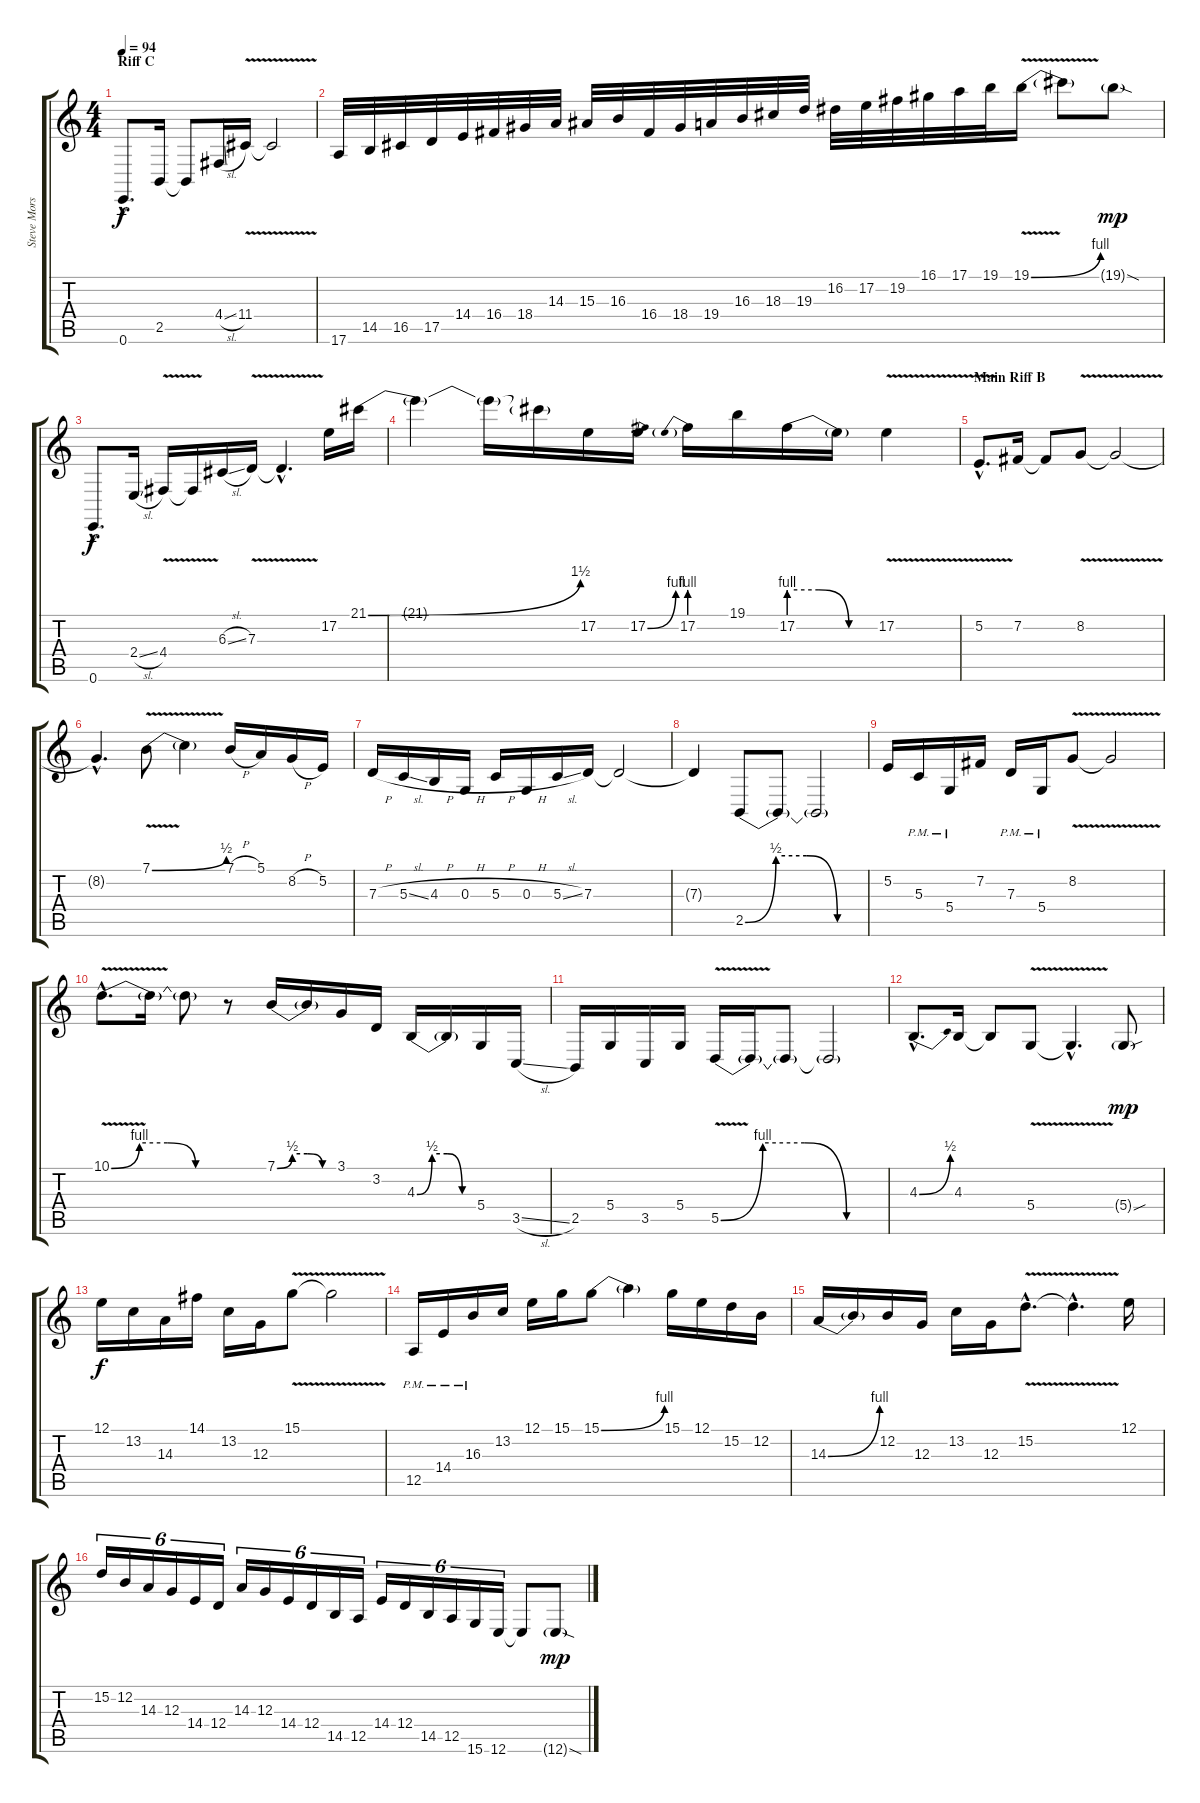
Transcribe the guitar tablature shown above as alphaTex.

\track ("Steve Morse Guitar II Reverb" "Steve Mors") {instrument tremolostrings}
\staff {score tabs}
\tuning (E4 B3 G3 D3 A2 E2) {hide}
\ts (4 4)
\section ("" "Riff C")
\tempo 94
\clef g2
\ks c
0.6{hac}.8{d dy f} 2.5.16 2.5{t}.8 4.4{sl}.16 11.4{v}.16 11.4{t}.2 |
17.6.32 14.5.32 16.5.32 17.5.32 14.4.32 16.4.32 18.4.32 14.3.32 15.3.32 16.3.32 16.4.32 18.4.32 19.4.32 16.3.32 18.3.32 19.3.32 16.2.32 17.2.32 19.2.32 16.1.32 17.1.32 19.1.32 19.1{be (bend 0 0 60 4) v}.16 19.1{t}.8 19.1{sod g}.8{dy mp} |
0.6{hac}.8{d dy f} 2.4{sl}.16 4.4{v}.16 4.4{t}.16 6.3{sl}.16 7.3{v}.16 7.3{hac t}.4{d} 17.2.16 21.1{be (bend 0 0 60 6)}.16 |
21.1{t}.4 21.1{t}.16 21.1{t}.16 17.2.16 17.2{be (bend 0 0 60 4)}.16 17.2{be (prebend 0 4 60 4)}.16 19.1.16 17.2{be (custom 0 4 20 4 40 0 60 0)}.16 17.2{t}.16 17.2{v}.4 |
\section ("" "Main Riff B")
5.2{v hac}.8{d} 7.2.16 7.2{t}.8 8.2{v}.8 8.2{t}.2 |
8.2{hac t}.4{d} 7.1{be (bend 0 0 60 2) v}.8 7.1{t}.4 7.1{h}.16 5.1.16 8.2{h}.16 5.2.16 |
7.3{h}.16 5.3{sl}.16 4.3{h}.16 0.3{h}.16 5.3{h}.16 0.3{h}.16 5.3{sl}.16 7.3.16 7.3{t}.2 |
7.3{t}.4 2.5{be (custom 0 0 15 2 30 2 45 0 60 0)}.8 2.5{t}.8 2.5{t}.2 |
5.2.16 5.3{pm}.16 5.4{pm}.16 7.2.16 7.3{pm}.16 5.4{pm}.16 8.2{v}.8 8.2{t}.2 |
10.1{be (custom 0 0 15 4 30 4 45 0 60 0) v hac}.8{d} 10.1{t}.16 10.1{t}.8 r.8 7.1{be (custom 0 0 15 2 30 2 45 0 60 0)}.16 7.1{t}.16 3.1.16 3.2.16 4.3{be (custom 0 0 15 2 30 2 45 0 60 0)}.16 4.3{t}.16 5.4.16 3.5{sl}.16 |
2.5.16 5.4.16 3.5.16 5.4.16 5.5{be (custom 0 0 15 4 30 4 45 0 60 0) v}.16 5.5{t}.16 5.5{t}.8 5.5{t}.2 |
4.3{be (bend 0 0 60 2) hac}.8{d} 4.3.16 4.3{t}.8 5.4{v}.8 5.4{hac t}.4{d} 5.4{sou g}.8{dy mp} |
12.1.16{dy f} 13.2.16 14.3.16 14.1.16 13.2.16 12.3.16 15.1{v}.8 15.1{t}.2 |
12.5{pm}.16 14.4{pm}.16 16.3{pm}.16 13.2.16 12.1.16 15.1.16 15.1{be (bend 0 0 60 4)}.8 15.1{t}.4 15.1.16 12.1.16 15.2.16 12.2.16 |
14.3{be (bend 0 0 60 4)}.16 14.3{t}.16 12.2.16 12.3.16 13.2.16 12.3.16 15.2{v hac}.8{d} 15.2{hac t}.4{d} 12.1.16 |
15.2.16{tu (6 4)} 12.2.16{tu (6 4)} 14.3.16{tu (6 4)} 12.3.16{tu (6 4)} 14.4.16{tu (6 4)} 12.4.16{tu (6 4)} 14.3.16{tu (6 4)} 12.3.16{tu (6 4)} 14.4.16{tu (6 4)} 12.4.16{tu (6 4)} 14.5.16{tu (6 4)} 12.5.16{tu (6 4)} 14.4.16{tu (6 4)} 12.4.16{tu (6 4)} 14.5.16{tu (6 4)} 12.5.16{tu (6 4)} 15.6.16{tu (6 4)} 12.6.16{tu (6 4)} 12.6{t}.8 12.6{sod g}.8{dy mp}
